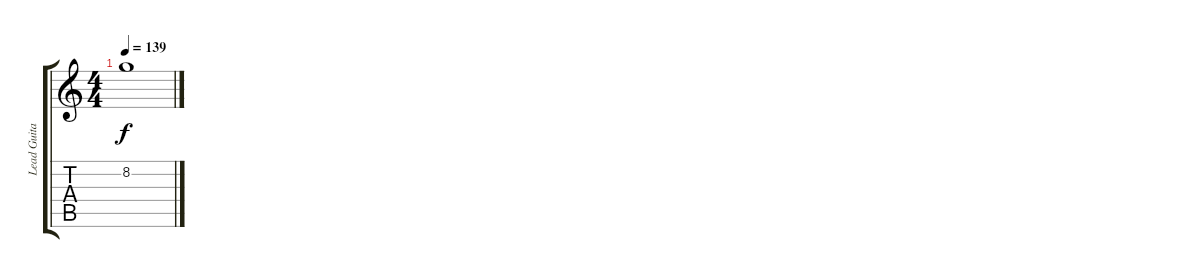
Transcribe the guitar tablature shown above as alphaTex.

\track ("Lead Guitar" "Lead Guita") {instrument electricguitarjazz}
\staff {score tabs}
\tuning (E4 B3 G3 D3 A2 E2) {hide}
\ts (4 4)
\tempo 139
\clef g2
\ks c
8.2{t}.1{dy f}
